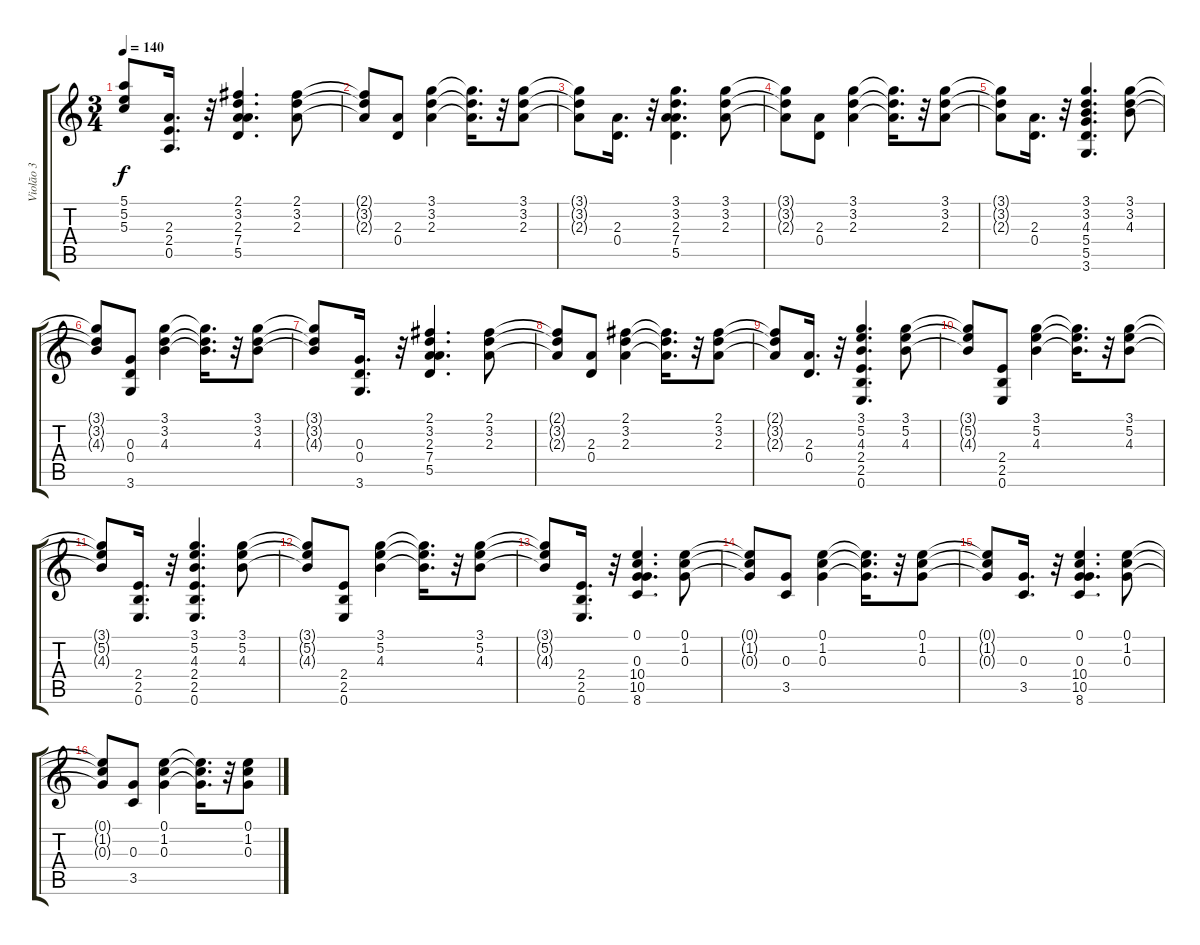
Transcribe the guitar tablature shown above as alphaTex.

\track ("Violão 3" "Violão 3") {instrument acousticguitarnylon}
\staff {score tabs}
\tuning (E4 B3 G3 D3 A2 E2) {hide}
\ts (3 4)
\tempo 140
\clef g2
\ks c
(5.1{t} 5.2{t} 5.3{t}).8{dy f} (2.3 2.4 0.5).16{d} r.32 (2.1 3.2 2.3 7.4 5.5).4{d} (2.1 3.2 2.3).8 |
(2.1{t} 3.2{t} 2.3{t}).8 (2.3 0.4).8 (3.1 3.2 2.3).4 (3.1{t} 3.2{t} 2.3{t}).16{d} r.32 (3.1 3.2 2.3).8 |
(3.1{t} 3.2{t} 2.3{t}).8 (2.3 0.4).16{d} r.32 (3.1 3.2 2.3 7.4 5.5).4{d} (3.1 3.2 2.3).8 |
(3.1{t} 3.2{t} 2.3{t}).8 (2.3 0.4).8 (3.1 3.2 2.3).4 (3.1{t} 3.2{t} 2.3{t}).16{d} r.32 (3.1 3.2 2.3).8 |
(3.1{t} 3.2{t} 2.3{t}).8 (2.3 0.4).16{d} r.32 (3.1 3.2 4.3 5.4 5.5 3.6).4{d} (3.1 3.2 4.3).8 |
(3.1{t} 3.2{t} 4.3{t}).8 (0.3 0.4 3.6).8 (3.1 3.2 4.3).4 (3.1{t} 3.2{t} 4.3{t}).16{d} r.32 (3.1 3.2 4.3).8 |
(3.1{t} 3.2{t} 4.3{t}).8 (0.3 0.4 3.6).16{d} r.32 (2.1 3.2 2.3 7.4 5.5).4{d} (2.1 3.2 2.3).8 |
(2.1{t} 3.2{t} 2.3{t}).8 (2.3 0.4).8 (2.1 3.2 2.3).4 (2.1{t} 3.2{t} 2.3{t}).16{d} r.32 (2.1 3.2 2.3).8 |
(2.1{t} 3.2{t} 2.3{t}).8 (2.3 0.4).16{d} r.32 (3.1 5.2 4.3 2.4 2.5 0.6).4{d} (3.1 5.2 4.3).8 |
(3.1{t} 5.2{t} 4.3{t}).8 (2.4 2.5 0.6).8 (3.1 5.2 4.3).4 (3.1{t} 5.2{t} 4.3{t}).16{d} r.32 (3.1 5.2 4.3).8 |
(3.1{t} 5.2{t} 4.3{t}).8 (2.4 2.5 0.6).16{d} r.32 (3.1 5.2 4.3 2.4 2.5 0.6).4{d} (3.1 5.2 4.3).8 |
(3.1{t} 5.2{t} 4.3{t}).8 (2.4 2.5 0.6).8 (3.1 5.2 4.3).4 (3.1{t} 5.2{t} 4.3{t}).16{d} r.32 (3.1 5.2 4.3).8 |
(3.1{t} 5.2{t} 4.3{t}).8 (2.4 2.5 0.6).16{d} r.32 (0.1 0.3 10.4 10.5 8.6).4{d} (0.1 1.2 0.3).8 |
(0.1{t} 1.2{t} 0.3{t}).8 (0.3 3.5).8 (0.1 1.2 0.3).4 (0.1{t} 1.2{t} 0.3{t}).16{d} r.32 (0.1 1.2 0.3).8 |
(0.1{t} 1.2{t} 0.3{t}).8 (0.3 3.5).16{d} r.32 (0.1 0.3 10.4 10.5 8.6).4{d} (0.1 1.2 0.3).8 |
(0.1{t} 1.2{t} 0.3{t}).8 (0.3 3.5).8 (0.1 1.2 0.3).4 (0.1{t} 1.2{t} 0.3{t}).16{d} r.32 (0.1 1.2 0.3).8
